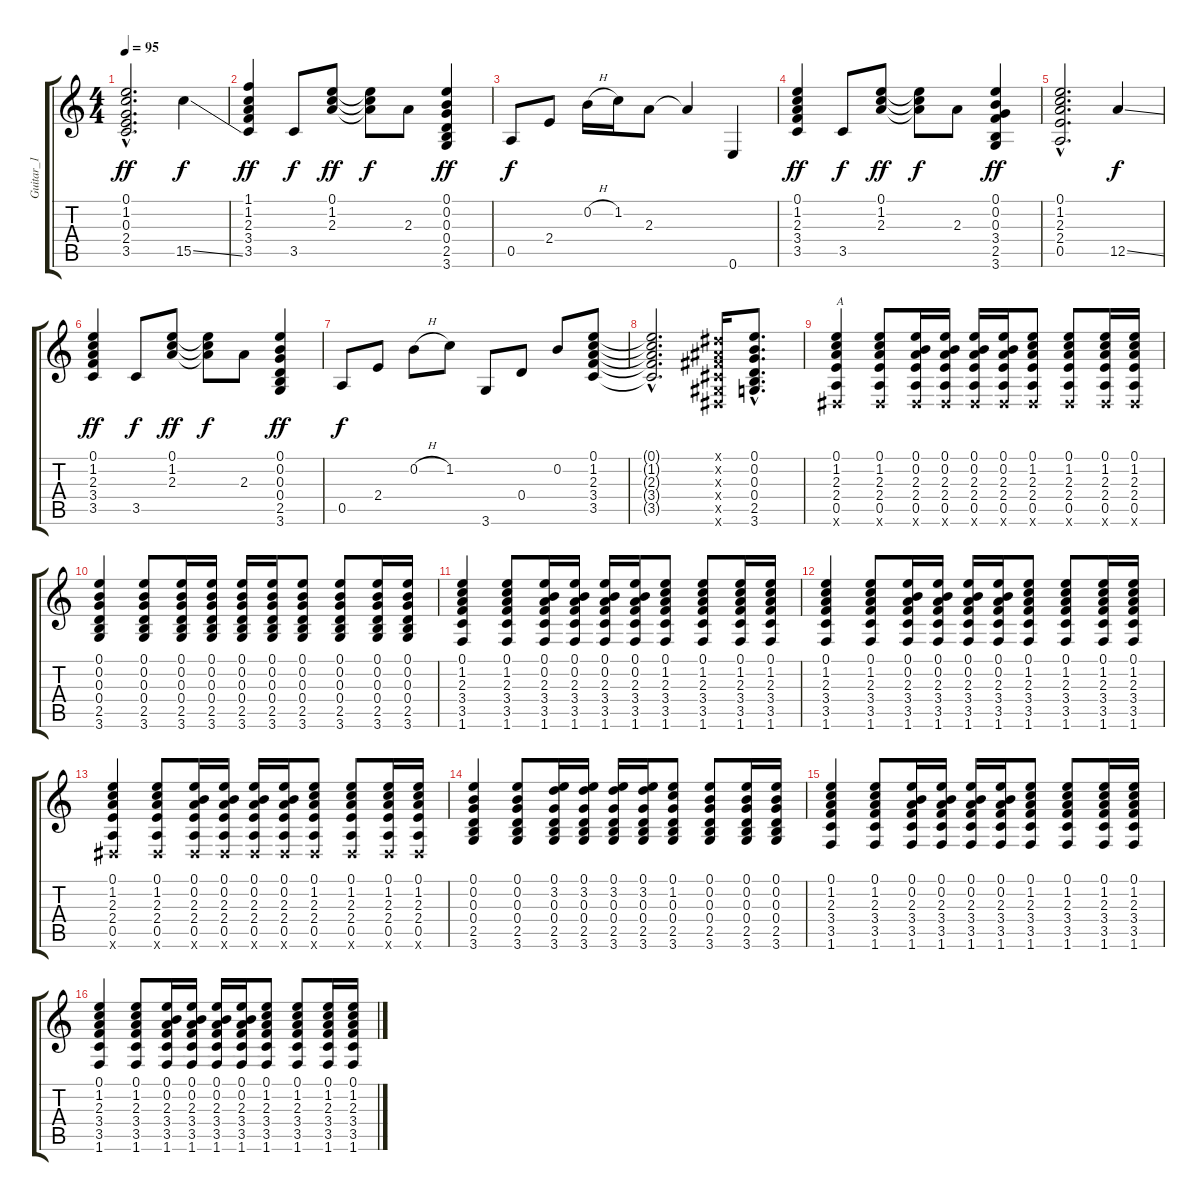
\track ("Guitar_1" "Guitar_1") {instrument overdrivenguitar}
\staff {score tabs}
\tuning (E4 B3 G3 D3 A2 E2) {hide}
\ts (4 4)
\tempo 95
\clef g2
\ks c
(0.1{hac} 1.2{hac} 0.3{hac} 2.4{hac} 3.5{hac}).2{d dy ff instrument overdrivenguitar} 15.5{ss}.4{dy f} |
(1.1 1.2 2.3 3.4 3.5).4{dy ff} 3.5.8{dy f} (0.1 1.2 2.3).8{dy ff} (0.1{t} 1.2{t} 2.3{t}).8{dy f} 2.3.8 (0.1 0.2 0.3 0.4 2.5 3.6).4{dy ff} |
0.5.8{dy f} 2.4.8 0.2{h}.16 1.2.16 2.3.8 2.3{t}.4 0.6.4 |
(0.1 1.2 2.3 3.4 3.5).4{dy ff} 3.5.8{dy f} (0.1 1.2 2.3).8{dy ff} (0.1{t} 1.2{t} 2.3{t}).8{dy f} 2.3.8 (0.1 0.2 0.3 3.4 2.5 3.6).4{dy ff} |
(0.1{hac} 1.2{hac} 2.3{hac} 2.4{hac} 0.5{hac}).2{d} 12.5{ss}.4{dy f} |
(0.1 1.2 2.3 3.4 3.5).4{dy ff} 3.5.8{dy f} (0.1 1.2 2.3).8{dy ff} (0.1{t} 1.2{t} 2.3{t}).8{dy f} 2.3.8 (0.1 0.2 0.3 0.4 2.5 3.6).4{dy ff} |
0.5.8{dy f} 2.4.8 0.2{h}.8 1.2.8 3.6.8 0.4.8 0.2.8 (0.1 1.2 2.3 3.4 3.5).8 |
(0.1{hac t} 1.2{hac t} 2.3{hac t} 3.4{hac t} 3.5{hac t}).2{d} (-1.1{x} -1.2{x} -1.3{x} -1.4{x} -1.5{x} -1.6{x}).16 (0.1{hac} 0.2{hac} 0.3{hac} 0.4{hac} 2.5{hac} 3.6{hac}).8{d} |
(0.1 1.2 2.3 2.4 0.5 -1.6{x}).4{txt "A" volume 10} (0.1 1.2 2.3 2.4 0.5 -1.6{x}).8 (0.1 0.2 2.3 2.4 0.5 -1.6{x}).16 (0.1 0.2 2.3 2.4 0.5 -1.6{x}).16 (0.1 0.2 2.3 2.4 0.5 -1.6{x}).16 (0.1 0.2 2.3 2.4 0.5 -1.6{x}).16 (0.1 1.2 2.3 2.4 0.5 -1.6{x}).8 (0.1 1.2 2.3 2.4 0.5 -1.6{x}).8 (0.1 1.2 2.3 2.4 0.5 -1.6{x}).16 (0.1 1.2 2.3 2.4 0.5 -1.6{x}).16 |
(0.1 0.2 0.3 0.4 2.5 3.6).4 (0.1 0.2 0.3 0.4 2.5 3.6).8 (0.1 0.2 0.3 0.4 2.5 3.6).16 (0.1 0.2 0.3 0.4 2.5 3.6).16 (0.1 0.2 0.3 0.4 2.5 3.6).16 (0.1 0.2 0.3 0.4 2.5 3.6).16 (0.1 0.2 0.3 0.4 2.5 3.6).8 (0.1 0.2 0.3 0.4 2.5 3.6).8 (0.1 0.2 0.3 0.4 2.5 3.6).16 (0.1 0.2 0.3 0.4 2.5 3.6).16 |
(0.1 1.2 2.3 3.4 3.5 1.6).4 (0.1 1.2 2.3 3.4 3.5 1.6).8 (0.1 0.2 2.3 3.4 3.5 1.6).16 (0.1 0.2 2.3 3.4 3.5 1.6).16 (0.1 0.2 2.3 3.4 3.5 1.6).16 (0.1 0.2 2.3 3.4 3.5 1.6).16 (0.1 1.2 2.3 3.4 3.5 1.6).8 (0.1 1.2 2.3 3.4 3.5 1.6).8 (0.1 1.2 2.3 3.4 3.5 1.6).16 (0.1 1.2 2.3 3.4 3.5 1.6).16 |
(0.1 1.2 2.3 3.4 3.5 1.6).4 (0.1 1.2 2.3 3.4 3.5 1.6).8 (0.1 0.2 2.3 3.4 3.5 1.6).16 (0.1 0.2 2.3 3.4 3.5 1.6).16 (0.1 0.2 2.3 3.4 3.5 1.6).16 (0.1 0.2 2.3 3.4 3.5 1.6).16 (0.1 1.2 2.3 3.4 3.5 1.6).8 (0.1 1.2 2.3 3.4 3.5 1.6).8 (0.1 1.2 2.3 3.4 3.5 1.6).16 (0.1 1.2 2.3 3.4 3.5 1.6).16 |
(0.1 1.2 2.3 2.4 0.5 -1.6{x}).4 (0.1 1.2 2.3 2.4 0.5 -1.6{x}).8 (0.1 0.2 2.3 2.4 0.5 -1.6{x}).16 (0.1 0.2 2.3 2.4 0.5 -1.6{x}).16 (0.1 0.2 2.3 2.4 0.5 -1.6{x}).16 (0.1 0.2 2.3 2.4 0.5 -1.6{x}).16 (0.1 1.2 2.3 2.4 0.5 -1.6{x}).8 (0.1 1.2 2.3 2.4 0.5 -1.6{x}).8 (0.1 1.2 2.3 2.4 0.5 -1.6{x}).16 (0.1 1.2 2.3 2.4 0.5 -1.6{x}).16 |
(0.1 0.2 0.3 0.4 2.5 3.6).4 (0.1 0.2 0.3 0.4 2.5 3.6).8 (0.1 3.2 0.3 0.4 2.5 3.6).16 (0.1 3.2 0.3 0.4 2.5 3.6).16 (0.1 3.2 0.3 0.4 2.5 3.6).16 (0.1 3.2 0.3 0.4 2.5 3.6).16 (0.1 1.2 0.3 0.4 2.5 3.6).8 (0.1 0.2 0.3 0.4 2.5 3.6).8 (0.1 0.2 0.3 0.4 2.5 3.6).16 (0.1 0.2 0.3 0.4 2.5 3.6).16 |
(0.1 1.2 2.3 3.4 3.5 1.6).4 (0.1 1.2 2.3 3.4 3.5 1.6).8 (0.1 0.2 2.3 3.4 3.5 1.6).16 (0.1 0.2 2.3 3.4 3.5 1.6).16 (0.1 0.2 2.3 3.4 3.5 1.6).16 (0.1 0.2 2.3 3.4 3.5 1.6).16 (0.1 1.2 2.3 3.4 3.5 1.6).8 (0.1 1.2 2.3 3.4 3.5 1.6).8 (0.1 1.2 2.3 3.4 3.5 1.6).16 (0.1 1.2 2.3 3.4 3.5 1.6).16 |
(0.1 1.2 2.3 3.4 3.5 1.6).4 (0.1 1.2 2.3 3.4 3.5 1.6).8 (0.1 0.2 2.3 3.4 3.5 1.6).16 (0.1 0.2 2.3 3.4 3.5 1.6).16 (0.1 0.2 2.3 3.4 3.5 1.6).16 (0.1 0.2 2.3 3.4 3.5 1.6).16 (0.1 1.2 2.3 3.4 3.5 1.6).8 (0.1 1.2 2.3 3.4 3.5 1.6).8 (0.1 1.2 2.3 3.4 3.5 1.6).16 (0.1 1.2 2.3 3.4 3.5 1.6).16
